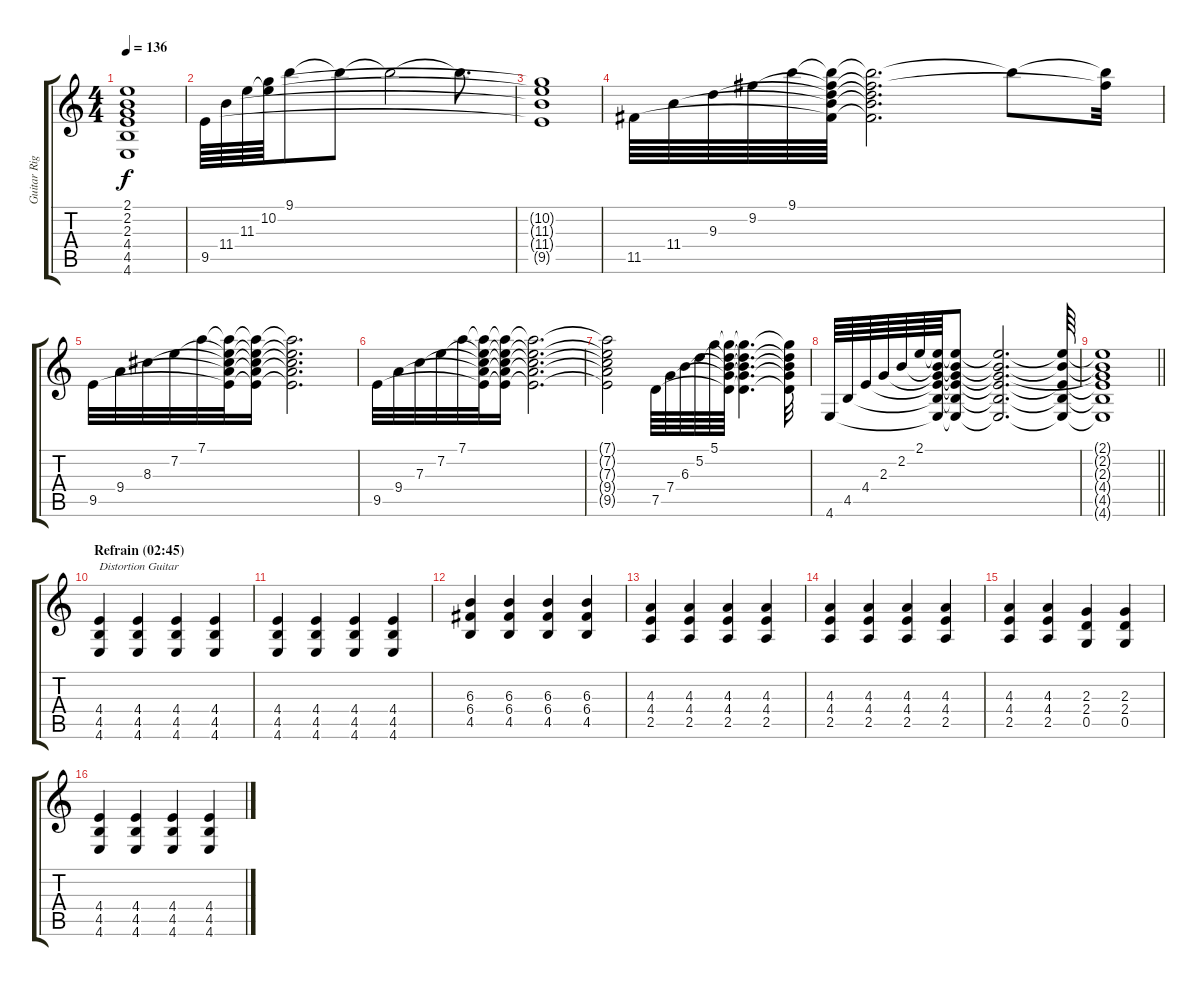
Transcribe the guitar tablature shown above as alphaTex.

\track ("Guitar Right" "Guitar Rig") {instrument distortionguitar}
\staff {score tabs}
\tuning (D4 A3 F3 C3 G2 C2) {hide}
\ts (4 4)
\tempo 136
\clef g2
\ks c
(2.1{t} 2.2{t} 2.3{t} 4.4{t} 4.5{t} 4.6{t}).1{dy f} |
9.5.64{instrument electricguitarmuted} 11.4.64 11.3.64 (10.2 11.3{t}).64 9.1.8 9.1{t}.8 9.1{t}.2 9.1{t}.8{d} |
(10.2{t} 11.3{t} 11.4{t} 9.5{t}).1 |
11.5.64 11.4.64 9.3.64 9.2.64 9.1.64 (9.1{t} 9.2{t} 9.3{t} 11.4{t} 11.5{t}).64 (9.1{t} 9.2{t} 9.3{t} 11.4{t} 11.5{t}).2{d} 9.1{t}.8 (9.1{t} 9.2{t}).32 |
9.5.32 9.4.32 8.3.32 7.2.32 7.1.32 (7.1{t} 7.2{t} 8.3{t} 9.4{t} 9.5{t}).32 (7.1{t} 7.2{t} 8.3{t} 9.4{t} 9.5{t}).16 (7.1{t} 7.2{t} 8.3{t} 9.4{t} 9.5{t}).2{d} |
9.5.32 9.4.32 7.3.32 7.2.32 7.1.32 (7.1{t} 7.2{t} 7.3{t} 9.4{t} 9.5{t}).32 (7.1{t} 7.2{t} 7.3{t} 9.4{t} 9.5{t}).16 (7.1{t} 7.2{t} 7.3{t} 9.4{t} 9.5{t}).2{d} |
(7.1{t} 7.2{t} 7.3{t} 9.4{t} 9.5{t}).2 7.5.64 7.4.64 6.3.64 5.2.64 5.1.64 (5.1{t} 5.2{t} 6.3{t} 7.4{t} 7.5{t}).64 (5.1{t} 5.2{t} 6.3{t} 7.4{t} 7.5{t}).4{d} (5.1{t} 5.2{t} 6.3{t} 7.4{t} 7.5{t}).32 |
4.6.64 4.5.64 4.4.64 2.3.64 2.2.64 2.1.64 (2.1{t} 2.2{t} 2.3{t} 4.4{t} 4.5{t} 4.6{t}).64 (2.1{t} 2.2{t} 2.3{t} 4.4{t} 4.5{t} 4.6{t}).8 (2.1{t} 2.2{t} 2.3{t} 4.4{t} 4.5{t} 4.6{t}).2{d} (2.1{t} 2.2{t} 4.4{t} 4.5{t} 4.6{t}).64 |
\barLineRight lightlight
(2.1{t} 2.2{t} 2.3{t} 4.4{t} 4.5{t} 4.6{t}).1 |
\section ("" "Refrain (02:45)")
(4.4 4.5 4.6).4{txt "Distortion Guitar" instrument distortionguitar} (4.4 4.5 4.6).4 (4.4 4.5 4.6).4 (4.4 4.5 4.6).4 |
(4.4 4.5 4.6).4 (4.4 4.5 4.6).4 (4.4 4.5 4.6).4 (4.4 4.5 4.6).4 |
(6.3 6.4 4.5).4 (6.3 6.4 4.5).4 (6.3 6.4 4.5).4 (6.3 6.4 4.5).4 |
(4.3 4.4 2.5).4 (4.3 4.4 2.5).4 (4.3 4.4 2.5).4 (4.3 4.4 2.5).4 |
(4.3 4.4 2.5).4 (4.3 4.4 2.5).4 (4.3 4.4 2.5).4 (4.3 4.4 2.5).4 |
(4.3 4.4 2.5).4 (4.3 4.4 2.5).4 (2.3 2.4 0.5).4 (2.3 2.4 0.5).4 |
(4.4 4.5 4.6).4 (4.4 4.5 4.6).4 (4.4 4.5 4.6).4 (4.4 4.5 4.6).4
